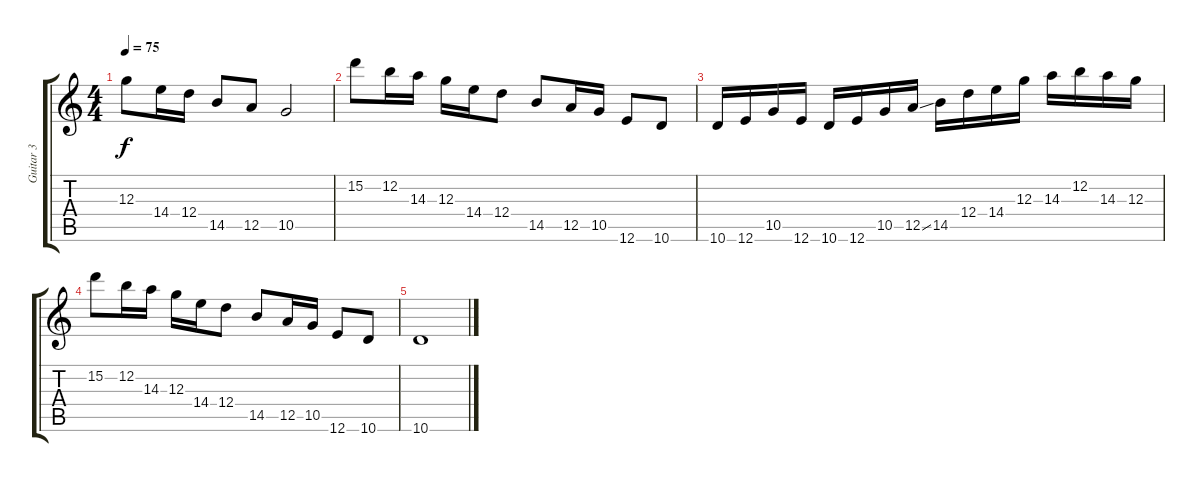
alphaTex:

\track ("Guitar 3" "Guitar 3") {instrument overdrivenguitar}
\staff {score tabs}
\tuning (E4 B3 G3 D3 A2 E2) {hide}
\ts (4 4)
\tempo 75
\clef g2
\ks c
12.3.8{dy f} 14.4.16 12.4.16 14.5.8 12.5.8 10.5.2 |
15.2.8 12.2.16 14.3.16 12.3.16 14.4.16 12.4.8 14.5.8 12.5.16 10.5.16 12.6.8 10.6.8 |
10.6.16 12.6.16 10.5.16 12.6.16 10.6.16 12.6.16 10.5.16 12.5{ss}.16 14.5.16 12.4.16 14.4.16 12.3.16 14.3.16 12.2.16 14.3.16 12.3.16 |
15.2.8 12.2.16 14.3.16 12.3.16 14.4.16 12.4.8 14.5.8 12.5.16 10.5.16 12.6.8{volume 0} 10.6.8 |
10.6.1
